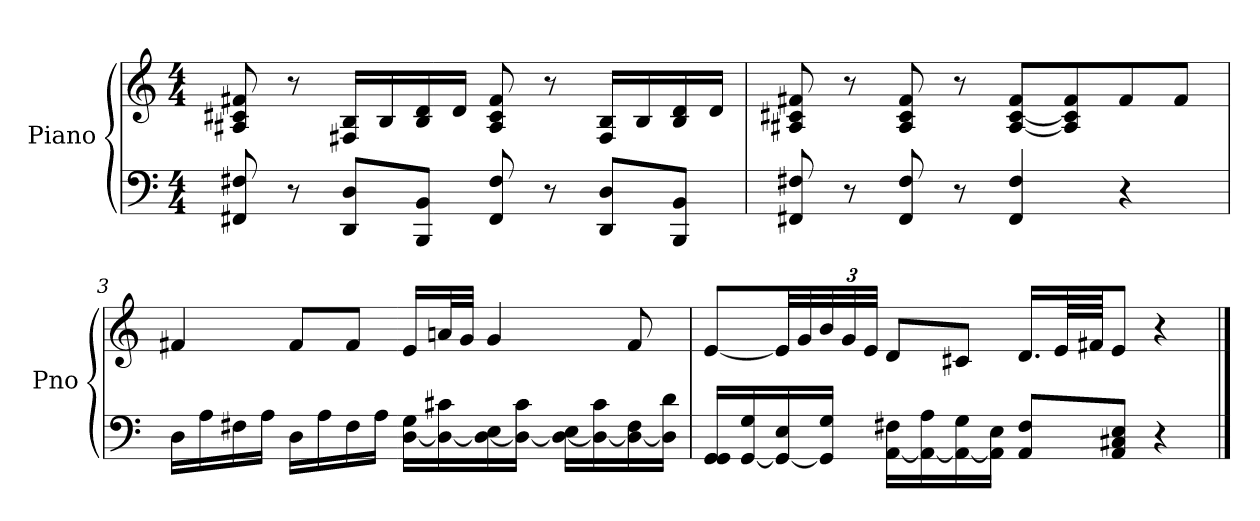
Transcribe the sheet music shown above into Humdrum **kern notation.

**kern	**kern
*part1	*part1
*staff2	*staff1
*I"Piano	*
*I'Pno	*
*clefF4	*clefG2
*k[]	*k[]
*M4/4	*M4/4
=1	=1
8FF#X/ 8F#X/	8A#X/ 8c#X/ 8f#X/
8r	8r
8DD/ 8D/L	16F#X/ 16B/LL
.	16B/
8BBB/ 8BB/J	16B/ 16d/
.	16d/JJ
8FF#/ 8F#/	8A#/ 8c#/ 8f#/
8r	8r
8DD/ 8D/L	16F#/ 16B/LL
.	16B/
8BBB/ 8BB/J	16B/ 16d/
.	16d/JJ
=2	=2
8FF#X/ 8F#X/	8A#X/ 8c#X/ 8f#X/
8r	8r
8FF#/ 8F#/	8A#/ 8c#/ 8f#/
8r	8r
4FF#/ 4F#/	[8A#/ [8c#/ 8f#/L
.	8A#/] 8c#/] 8f#/
4r	8f#/
.	8f#/J
!!LO:LB:g=z
=3	=3
16D\LL	4f#X/
16A\	.
16F#X\	.
16A\JJ	.
16D\LL	8f#/L
16A\	.
16F#\	8f#/J
16A\JJ	.
[16D\ 16G\LL	16e/LL
16D\_ 16c#X\	32an/L
.	32g/JJJ
16D\_ 16E\	4g/
16D\_ 16c#\JJ	.
16D\_ 16E\LL	.
16D\_ 16c#\	.
16D\_ 16F#\	8f#/
16D\] 16d\JJ	.
=4	=4
16GG/ 16GG/LL	[8e/L
[16GG/ 16G/	.
16GG/_ 16E/	32e/LL]
.	32g/
*	*Xbrackettup
16GG/] 16G/JJ	48b/
.	48g/
.	48e/JJJ
[16AA\ 16F#X\LL	8d/L
16AA\_ 16A\	.
16AA\_ 16G\	8c#X/J
16AA\] 16E\JJ	.
8AA/ 8F#/L	16.d/LL
.	64e/LL
.	64f#X/JJJ
8AA/ 8C#X/ 8E/J	8e/J
4r	4r
==	==
*-	*-
